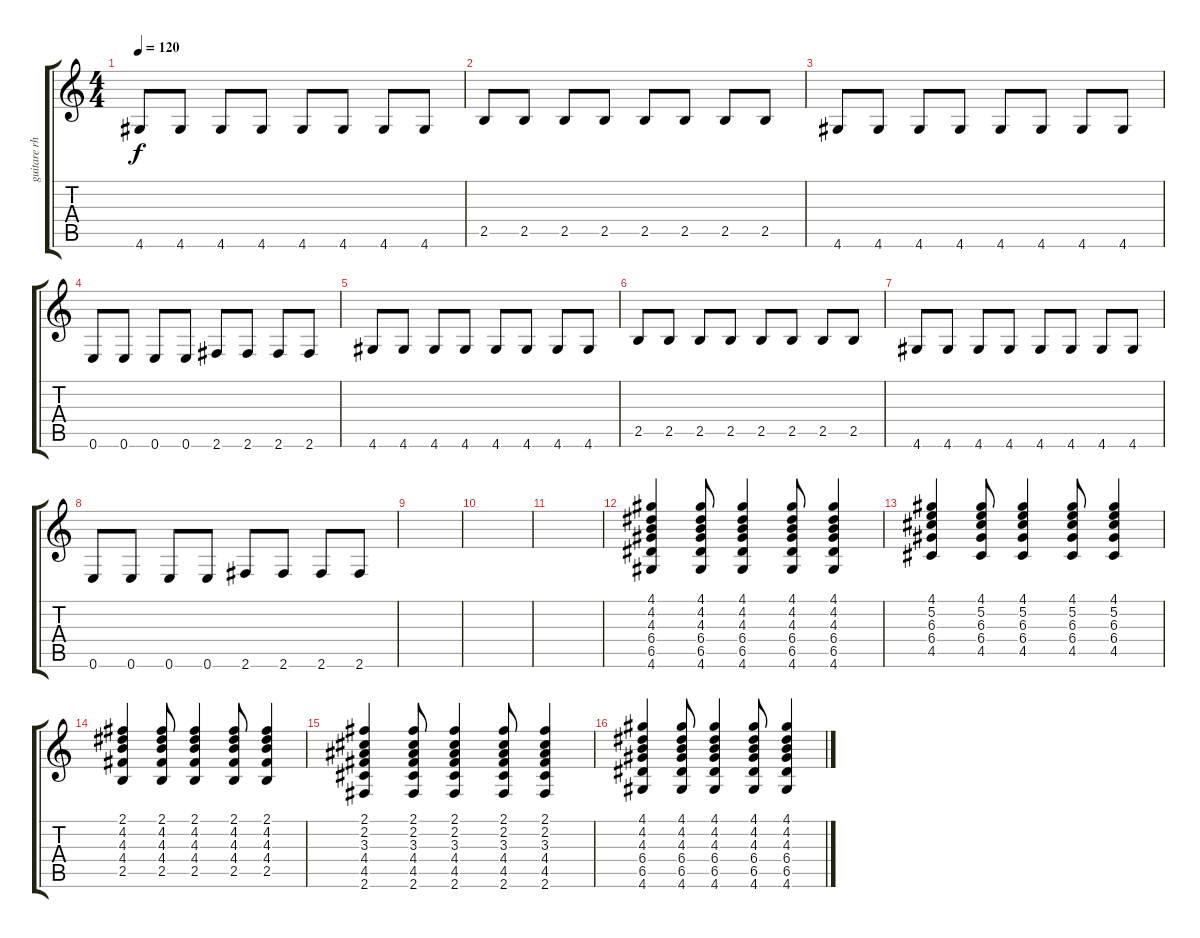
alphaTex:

\track ("guitare rhytmique" "guitare rh") {instrument acousticguitarsteel}
\staff {score tabs}
\tuning (E4 B3 G3 D3 A2 E2) {hide}
\ts (4 4)
\tempo 120
\clef g2
\ks c
4.6.8{dy f volume 4 instrument distortionguitar} 4.6.8 4.6.8 4.6.8 4.6.8 4.6.8 4.6.8 4.6.8 |
2.5.8 2.5.8 2.5.8 2.5.8 2.5.8 2.5.8 2.5.8 2.5.8 |
4.6.8 4.6.8 4.6.8 4.6.8 4.6.8 4.6.8 4.6.8 4.6.8 |
0.6.8 0.6.8 0.6.8 0.6.8 2.6.8 2.6.8 2.6.8 2.6.8 |
4.6.8{volume 4 instrument distortionguitar} 4.6.8 4.6.8 4.6.8 4.6.8 4.6.8 4.6.8 4.6.8 |
2.5.8 2.5.8 2.5.8 2.5.8 2.5.8 2.5.8 2.5.8 2.5.8 |
4.6.8 4.6.8 4.6.8 4.6.8 4.6.8 4.6.8 4.6.8 4.6.8 |
0.6.8 0.6.8 0.6.8 0.6.8 2.6.8 2.6.8 2.6.8 2.6.8 |
|
|
|
(4.1 4.2 4.3 6.4 6.5 4.6).4{volume 6 instrument acousticguitarsteel} (4.1 4.2 4.3 6.4 6.5 4.6).8 (4.1 4.2 4.3 6.4 6.5 4.6).4 (4.1 4.2 4.3 6.4 6.5 4.6).8 (4.1 4.2 4.3 6.4 6.5 4.6).4 |
(4.1 5.2 6.3 6.4 4.5).4 (4.1 5.2 6.3 6.4 4.5).8 (4.1 5.2 6.3 6.4 4.5).4 (4.1 5.2 6.3 6.4 4.5).8 (4.1 5.2 6.3 6.4 4.5).4 |
(2.1 4.2 4.3 4.4 2.5).4 (2.1 4.2 4.3 4.4 2.5).8 (2.1 4.2 4.3 4.4 2.5).4 (2.1 4.2 4.3 4.4 2.5).8 (2.1 4.2 4.3 4.4 2.5).4 |
(2.1 2.2 3.3 4.4 4.5 2.6).4 (2.1 2.2 3.3 4.4 4.5 2.6).8 (2.1 2.2 3.3 4.4 4.5 2.6).4 (2.1 2.2 3.3 4.4 4.5 2.6).8 (2.1 2.2 3.3 4.4 4.5 2.6).4 |
(4.1 4.2 4.3 6.4 6.5 4.6).4 (4.1 4.2 4.3 6.4 6.5 4.6).8 (4.1 4.2 4.3 6.4 6.5 4.6).4 (4.1 4.2 4.3 6.4 6.5 4.6).8 (4.1 4.2 4.3 6.4 6.5 4.6).4
